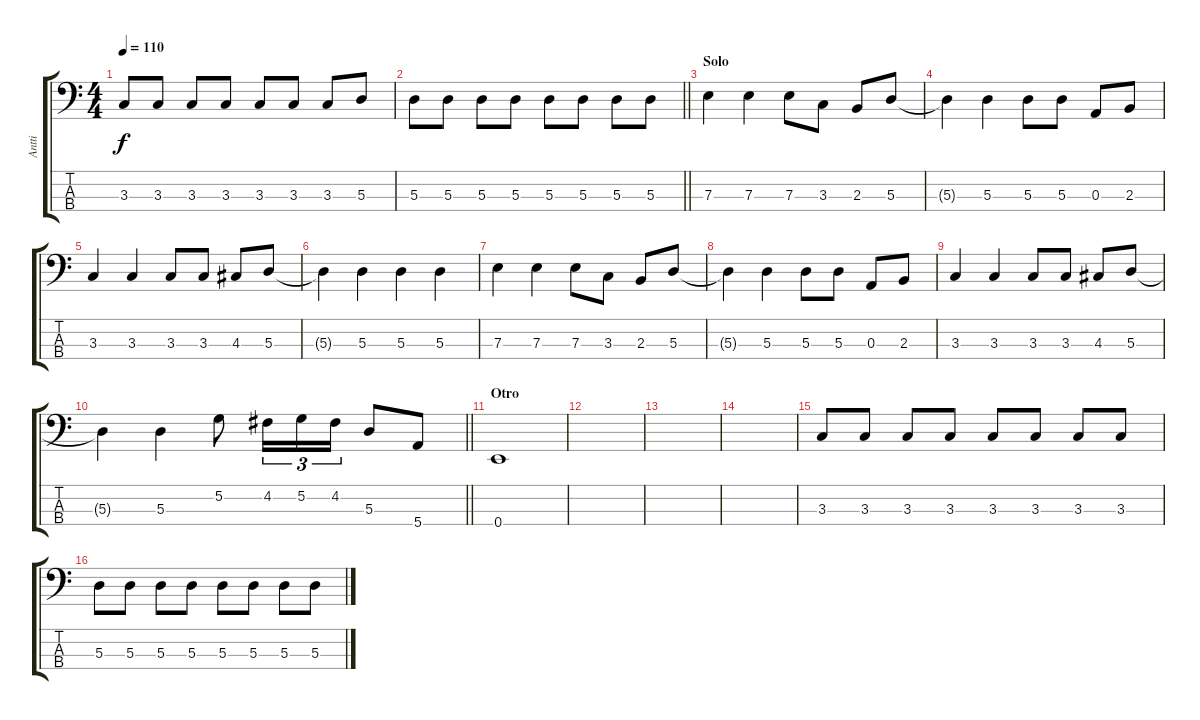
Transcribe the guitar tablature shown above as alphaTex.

\track ("Antti" "Antti") {instrument electricbassfinger}
\staff {score tabs}
\tuning (G2 D2 A1 E1) {hide}
\ts (4 4)
\tempo 110
\clef f4
\ks c
3.3.8{dy f} 3.3.8 3.3.8 3.3.8 3.3.8 3.3.8 3.3.8 5.3.8 |
\barLineRight lightlight
5.3.8 5.3.8 5.3.8 5.3.8 5.3.8 5.3.8 5.3.8 5.3.8 |
\section ("" "Solo")
7.3.4 7.3.4 7.3.8 3.3.8 2.3.8 5.3.8 |
5.3{t}.4 5.3.4 5.3.8 5.3.8 0.3.8 2.3.8 |
3.3.4 3.3.4 3.3.8 3.3.8 4.3.8 5.3.8 |
5.3{t}.4 5.3.4 5.3.4 5.3.4 |
7.3.4 7.3.4 7.3.8 3.3.8 2.3.8 5.3.8 |
5.3{t}.4 5.3.4 5.3.8 5.3.8 0.3.8 2.3.8 |
3.3.4 3.3.4 3.3.8 3.3.8 4.3.8 5.3.8 |
\barLineRight lightlight
5.3{t}.4 5.3.4 5.2.8 4.2.16{tu (3 2)} 5.2.16{tu (3 2)} 4.2.16{tu (3 2)} 5.3.8 5.4.8 |
\section ("" "Otro")
0.4.1 |
|
|
|
3.3.8 3.3.8 3.3.8 3.3.8 3.3.8 3.3.8 3.3.8 3.3.8 |
5.3.8 5.3.8 5.3.8 5.3.8 5.3.8 5.3.8 5.3.8 5.3.8
